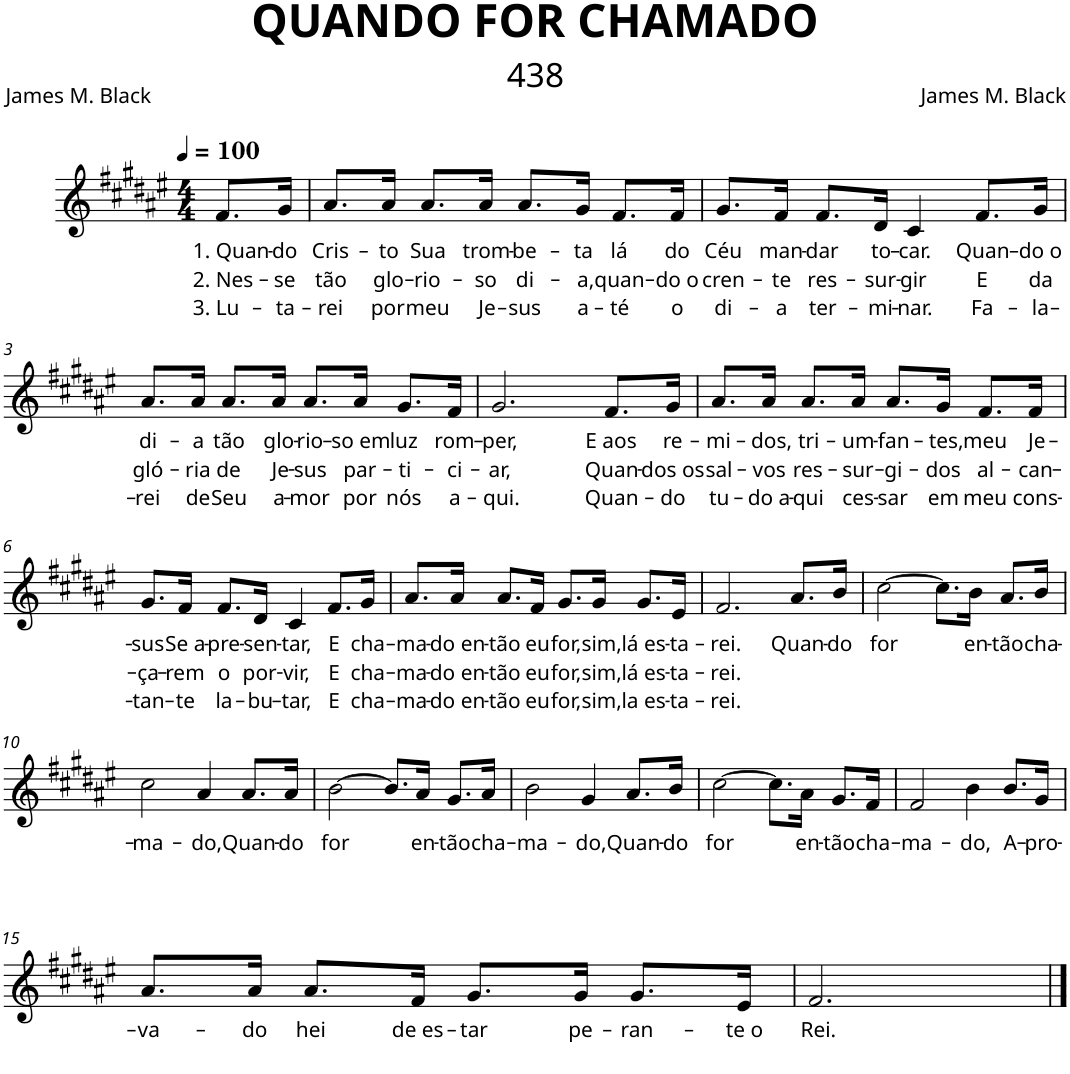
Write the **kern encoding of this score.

**kern	**text	**text	**text
*part1	*part1	*part1	*part1
*staff1	*staff1	*staff1	*staff1
*I"Trompete em Bb	*	*	*
*I'Tpt. em Bb	*	*	*
*clefG2	*	*	*
*Trd1c2	*	*	*
*k[f#c#g#d#a#e#]	*	*	*
*M4/4	*	*	*
*MM100	*	*	*
=	=	=	=
!	!LO:LY:b	!LO:LY:b	!LO:LY:b
8.f#/L	1. Quan-	2. Nes-	3. Lu-
!	!LO:LY:b	!LO:LY:b	!LO:LY:b
16g#/Jk	-do	-se	-ta-
=1	=1	=1	=1
!	!LO:LY:b	!LO:LY:b	!LO:LY:b
8.a#/L	Cris-	tão	-rei
!	!LO:LY:b	!LO:LY:b	!LO:LY:b
16a#/Jk	-to	glo-	por
!	!LO:LY:b	!LO:LY:b	!LO:LY:b
8.a#/L	Sua	-rio-	meu
!	!LO:LY:b	!LO:LY:b	!LO:LY:b
16a#/Jk	trom-	-so	Je-
!	!LO:LY:b	!LO:LY:b	!LO:LY:b
8.a#/L	-be-	di-	-sus
!	!LO:LY:b	!LO:LY:b	!LO:LY:b
16g#/Jk	-ta	-a,	a-
!	!LO:LY:b	!LO:LY:b	!LO:LY:b
8.f#/L	lá	quan-	-té
!	!LO:LY:b	!LO:LY:b	!LO:LY:b
16f#/Jk	do	-do o	o
=2	=2	=2	=2
!	!LO:LY:b	!LO:LY:b	!LO:LY:b
8.g#/L	Céu	cren-	di-
!	!LO:LY:b	!LO:LY:b	!LO:LY:b
16f#/Jk	man-	-te	-a
!	!LO:LY:b	!LO:LY:b	!LO:LY:b
8.f#/L	-dar	res-	ter-
!	!LO:LY:b	!LO:LY:b	!LO:LY:b
16d#/Jk	to-	-sur-	-mi-
!	!LO:LY:b	!LO:LY:b	!LO:LY:b
4c#/	-car.	-gir	-nar.
!	!LO:LY:b	!LO:LY:b	!LO:LY:b
8.f#/L	Quan-	E	Fa-
!	!LO:LY:b	!LO:LY:b	!LO:LY:b
16g#/Jk	-do o	da	-la-
!!LO:LB:g=z
=3	=3	=3	=3
!	!LO:LY:b	!LO:LY:b	!LO:LY:b
8.a#/L	di-	gló-	-rei
!	!LO:LY:b	!LO:LY:b	!LO:LY:b
16a#/Jk	-a	-ria	de
!	!LO:LY:b	!LO:LY:b	!LO:LY:b
8.a#/L	tão	de	Seu
!	!LO:LY:b	!LO:LY:b	!LO:LY:b
16a#/Jk	glo-	Je-	a-
!	!LO:LY:b	!LO:LY:b	!LO:LY:b
8.a#/L	-rio-	-sus	-mor
!	!LO:LY:b	!LO:LY:b	!LO:LY:b
16a#/Jk	-so em	par-	por
!	!LO:LY:b	!LO:LY:b	!LO:LY:b
8.g#/L	luz	-ti-	nós
!	!LO:LY:b	!LO:LY:b	!LO:LY:b
16f#/Jk	rom-	-ci-	a-
=4	=4	=4	=4
!	!LO:LY:b	!LO:LY:b	!LO:LY:b
2.g#/	-per,	-ar,	-qui.
!	!LO:LY:b	!LO:LY:b	!LO:LY:b
8.f#/L	E aos	Quan-	Quan-
!	!LO:LY:b	!LO:LY:b	!LO:LY:b
16g#/Jk	re-	-dos os	-do
=5	=5	=5	=5
!	!LO:LY:b	!LO:LY:b	!LO:LY:b
8.a#/L	-mi-	sal-	tu-
!	!LO:LY:b	!LO:LY:b	!LO:LY:b
16a#/Jk	-dos,	-vos	-do a-
!	!LO:LY:b	!LO:LY:b	!LO:LY:b
8.a#/L	tri-	res-	-qui
!	!LO:LY:b	!LO:LY:b	!LO:LY:b
16a#/Jk	-um-	-sur-	ces-
!	!LO:LY:b	!LO:LY:b	!LO:LY:b
8.a#/L	-fan-	-gi-	-sar
!	!LO:LY:b	!LO:LY:b	!LO:LY:b
16g#/Jk	-tes,	-dos	em
!	!LO:LY:b	!LO:LY:b	!LO:LY:b
8.f#/L	meu	al-	meu
!	!LO:LY:b	!LO:LY:b	!LO:LY:b
16f#/Jk	Je-	-can-	cons-
!!LO:LB:g=z
=6	=6	=6	=6
!	!LO:LY:b	!LO:LY:b	!LO:LY:b
8.g#/L	-sus	-ça-	-tan-
!	!LO:LY:b	!LO:LY:b	!LO:LY:b
16f#/Jk	Se a-	-rem	-te
!	!LO:LY:b	!LO:LY:b	!LO:LY:b
8.f#/L	-pre-	o	la-
!	!LO:LY:b	!LO:LY:b	!LO:LY:b
16d#/Jk	-sen-	por-	-bu-
!	!LO:LY:b	!LO:LY:b	!LO:LY:b
4c#/	-tar,	-vir,	-tar,
!	!LO:LY:b	!LO:LY:b	!LO:LY:b
8.f#/L	E	E	E
!	!LO:LY:b	!LO:LY:b	!LO:LY:b
16g#/Jk	cha-	cha-	cha-
=7	=7	=7	=7
!	!LO:LY:b	!LO:LY:b	!LO:LY:b
8.a#/L	-ma-	-ma-	-ma-
!	!LO:LY:b	!LO:LY:b	!LO:LY:b
16a#/Jk	-do en-	-do en-	-do en-
!	!LO:LY:b	!LO:LY:b	!LO:LY:b
8.a#/L	-tão	-tão	-tão
!	!LO:LY:b	!LO:LY:b	!LO:LY:b
16f#/Jk	eu	eu	eu
!	!LO:LY:b	!LO:LY:b	!LO:LY:b
8.g#/L	for,	for,	for,
!	!LO:LY:b	!LO:LY:b	!LO:LY:b
16g#/Jk	sim,	sim,	sim,
!	!LO:LY:b	!LO:LY:b	!LO:LY:b
8.g#/L	lá es-	lá es-	la es-
!	!LO:LY:b	!LO:LY:b	!LO:LY:b
16e#/Jk	-ta-	-ta-	-ta-
=8	=8	=8	=8
!	!LO:LY:b	!LO:LY:b	!LO:LY:b
2.f#/	-rei.	-rei.	-rei.
!	!LO:LY:b	!	!
8.a#/L	Quan-	.	.
!	!LO:LY:b	!	!
16b/Jk	-do	.	.
=9	=9	=9	=9
!	!LO:LY:b	!	!
[2cc#\	for	.	.
8.cc#\L]	.	.	.
!	!LO:LY:b	!	!
16b\Jk	en-	.	.
!	!LO:LY:b	!	!
8.a#/L	-tão	.	.
!	!LO:LY:b	!	!
16b/Jk	cha-	.	.
!!LO:LB:g=z
=10	=10	=10	=10
!	!LO:LY:b	!	!
2cc#\	-ma-	.	.
!	!LO:LY:b	!	!
4a#/	-do,	.	.
!	!LO:LY:b	!	!
8.a#/L	Quan-	.	.
!	!LO:LY:b	!	!
16a#/Jk	-do	.	.
=11	=11	=11	=11
!	!LO:LY:b	!	!
[2b\	for	.	.
8.b/L]	.	.	.
!	!LO:LY:b	!	!
16a#/Jk	en-	.	.
!	!LO:LY:b	!	!
8.g#/L	-tão	.	.
!	!LO:LY:b	!	!
16a#/Jk	cha-	.	.
=12	=12	=12	=12
!	!LO:LY:b	!	!
2b\	-ma-	.	.
!	!LO:LY:b	!	!
4g#/	-do,	.	.
!	!LO:LY:b	!	!
8.a#/L	Quan-	.	.
!	!LO:LY:b	!	!
16b/Jk	-do	.	.
=13	=13	=13	=13
!	!LO:LY:b	!	!
[2cc#\	for	.	.
8.cc#\L]	.	.	.
!	!LO:LY:b	!	!
16a#\Jk	en-	.	.
!	!LO:LY:b	!	!
8.g#/L	-tão	.	.
!	!LO:LY:b	!	!
16f#/Jk	cha-	.	.
=14	=14	=14	=14
!	!LO:LY:b	!	!
2f#/	-ma-	.	.
!	!LO:LY:b	!	!
4b\	-do,	.	.
!	!LO:LY:b	!	!
8.b/L	A-	.	.
!	!LO:LY:b	!	!
16g#/Jk	-pro-	.	.
!!LO:LB:g=z
=15	=15	=15	=15
!	!LO:LY:b	!	!
8.a#/L	-va-	.	.
!	!LO:LY:b	!	!
16a#/Jk	-do	.	.
!	!LO:LY:b	!	!
8.a#/L	hei	.	.
!	!LO:LY:b	!	!
16f#/Jk	de es-	.	.
!	!LO:LY:b	!	!
8.g#/L	-tar	.	.
!	!LO:LY:b	!	!
16g#/Jk	pe-	.	.
!	!LO:LY:b	!	!
8.g#/L	-ran-	.	.
!	!LO:LY:b	!	!
16e#/Jk	-te o	.	.
=16	=16	=16	=16
!	!LO:LY:b	!	!
2.f#/	Rei.	.	.
==	==	==	==
*-	*-	*-	*-
